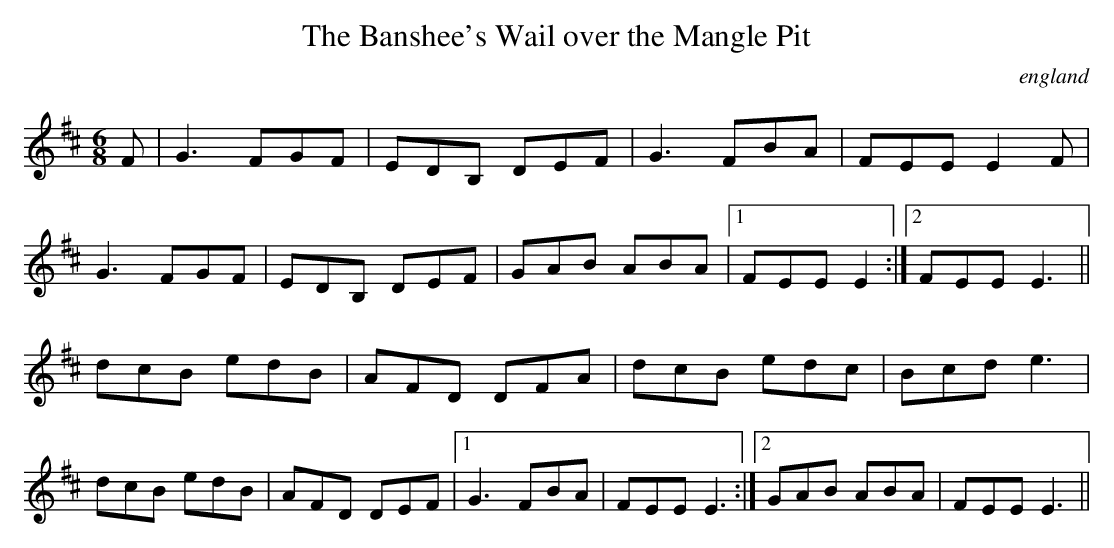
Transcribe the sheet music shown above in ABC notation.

X:1
T:Banshee's Wail over the Mangle Pit, The
O:england
M:6/8
L:1/8
K:D
F|G3 FGF|EDB, DEF|G3 FBA|FEE E2F|
G3 FGF|EDB, DEF|GAB ABA|1 FEE E2:|2 FEE E3||
dcB edB|AFD DFA|dcB edc|Bcd e3|
dcB edB|AFD DEF|1 G3 FBA|FEE E3:|2 GAB ABA|FEE E3||
